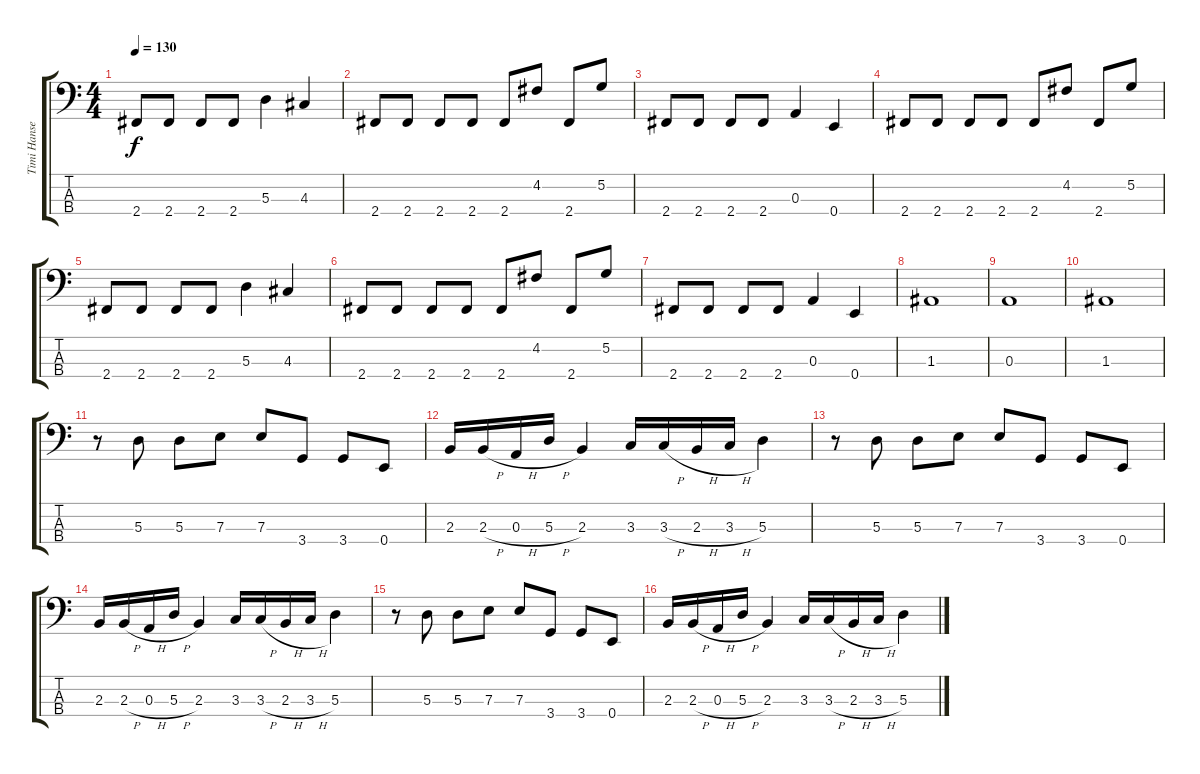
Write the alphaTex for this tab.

\track ("Timi Hansen" "Timi Hanse") {instrument electricbasspick}
\staff {score tabs}
\tuning (G2 D2 A1 E1) {hide}
\ts (4 4)
\tempo 130
\clef f4
\ks c
2.4.8{dy f} 2.4.8 2.4.8 2.4.8 5.3.4 4.3.4 |
2.4.8 2.4.8 2.4.8 2.4.8 2.4.8 4.2.8 2.4.8 5.2.8 |
2.4.8 2.4.8 2.4.8 2.4.8 0.3.4 0.4.4 |
2.4.8 2.4.8 2.4.8 2.4.8 2.4.8 4.2.8 2.4.8 5.2.8 |
2.4.8 2.4.8 2.4.8 2.4.8 5.3.4 4.3.4 |
2.4.8 2.4.8 2.4.8 2.4.8 2.4.8 4.2.8 2.4.8 5.2.8 |
2.4.8 2.4.8 2.4.8 2.4.8 0.3.4 0.4.4 |
1.3.1 |
0.3.1 |
1.3.1 |
r.8 5.3.8 5.3.8 7.3.8 7.3.8 3.4.8 3.4.8 0.4.8 |
2.3.16 2.3{h}.16 0.3{h}.16 5.3{h}.16 2.3.4 3.3.16 3.3{h}.16 2.3{h}.16 3.3{h}.16 5.3.4 |
r.8 5.3.8 5.3.8 7.3.8 7.3.8 3.4.8 3.4.8 0.4.8 |
2.3.16 2.3{h}.16 0.3{h}.16 5.3{h}.16 2.3.4 3.3.16 3.3{h}.16 2.3{h}.16 3.3{h}.16 5.3.4 |
r.8 5.3.8 5.3.8 7.3.8 7.3.8 3.4.8 3.4.8 0.4.8 |
2.3.16 2.3{h}.16 0.3{h}.16 5.3{h}.16 2.3.4 3.3.16 3.3{h}.16 2.3{h}.16 3.3{h}.16 5.3.4
